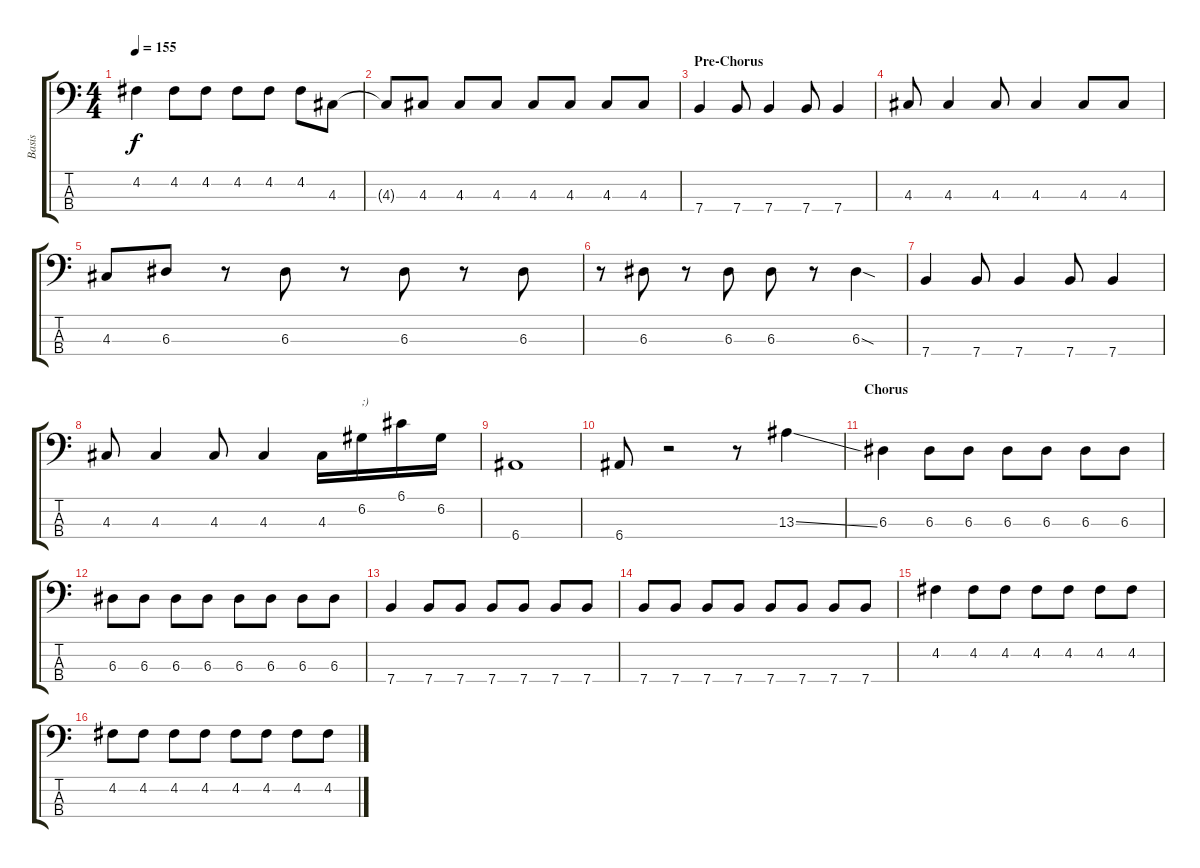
\track ("Basis" "Basis") {instrument electricbassfinger}
\staff {score tabs}
\tuning (G2 D2 A1 E1) {hide}
\ts (4 4)
\tempo 155
\clef f4
\ks c
4.2.4{dy f} 4.2.8 4.2.8 4.2.8 4.2.8 4.2.8 4.3.8 |
4.3{t}.8 4.3.8 4.3.8 4.3.8 4.3.8 4.3.8 4.3.8 4.3.8 |
\section ("" "Pre-Chorus")
7.4.4 7.4.8 7.4.4 7.4.8 7.4.4 |
4.3.8 4.3.4 4.3.8 4.3.4 4.3.8 4.3.8 |
4.3.8 6.3.8 r.8 6.3.8 r.8 6.3.8 r.8 6.3.8 |
r.8 6.3.8 r.8 6.3.8 6.3.8 r.8 6.3{sod}.4 |
7.4.4 7.4.8 7.4.4 7.4.8 7.4.4 |
4.3.8 4.3.4 4.3.8 4.3.4 4.3.16 6.2.16{txt ";)"} 6.1.16 6.2.16 |
6.4.1 |
6.4.8 r.2 r.8 13.3{ss}.4 |
\section ("" "Chorus")
6.3.4 6.3.8 6.3.8 6.3.8 6.3.8 6.3.8 6.3.8 |
6.3.8 6.3.8 6.3.8 6.3.8 6.3.8 6.3.8 6.3.8 6.3.8 |
7.4.4 7.4.8 7.4.8 7.4.8 7.4.8 7.4.8 7.4.8 |
7.4.8 7.4.8 7.4.8 7.4.8 7.4.8 7.4.8 7.4.8 7.4.8 |
4.2.4 4.2.8 4.2.8 4.2.8 4.2.8 4.2.8 4.2.8 |
4.2.8 4.2.8 4.2.8 4.2.8 4.2.8 4.2.8 4.2.8 4.2.8
